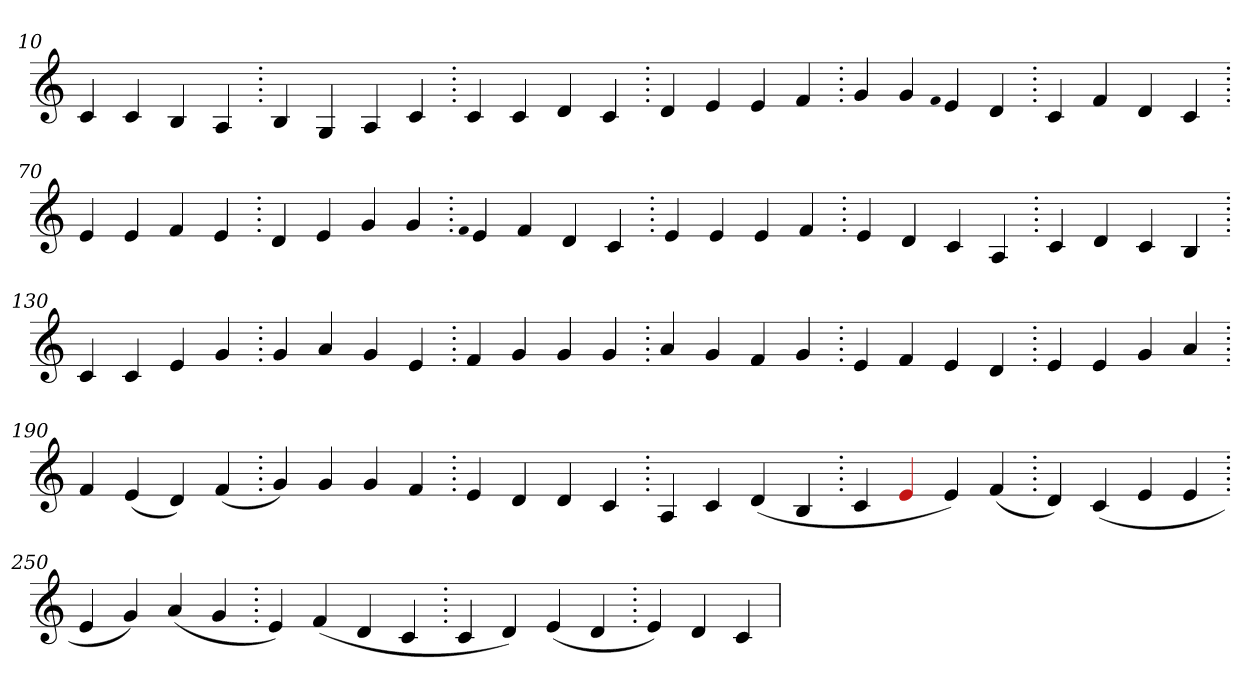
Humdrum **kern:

**kern
*part1
*staff1
*clefG2
=10.
4c
4c
4B
4A
=20.
4B
4G
4A
4c
=30.
4c
4c
4d
4c
=40.
4d
4e
4e
4f
=50.
4g
4g
qqf
4e
4d
=60.
4c
4f
4d
4c
=70.
4e
4e
4f
4e
=80.
4d
4e
4g
4g
=90.
qqf
4e
4f
4d
4c
=100.
4e
4e
4e
4f
=110.
4e
4d
4c
4A
=120.
4c
4d
4c
4B
=130.
4c
4c
4e
4g
=140.
4g
4a
4g
4e
=150.
4f
4g
4g
4g
=160.
4a
4g
4f
4g
=170.
4e
4f
4e
4d
=180.
4e
4e
4g
4a
=190.
4f
(>4e
4d)
(>4f
=200.
4g)
4g
4g
4f
=210.
4e
4d
4d
4c
=220.
4A
4c
(>4d
4B
=230.
4c
4Re
4e)
(>4f
=240.
4d)
(>4c
4e
4e
=250.
4e
4g)
(>4a
4g
=260.
4e)
(>4f
4d
4c
=270.
4c
4d)
(>4e
4d
=280.
4e)
4d
4c
=
*-
